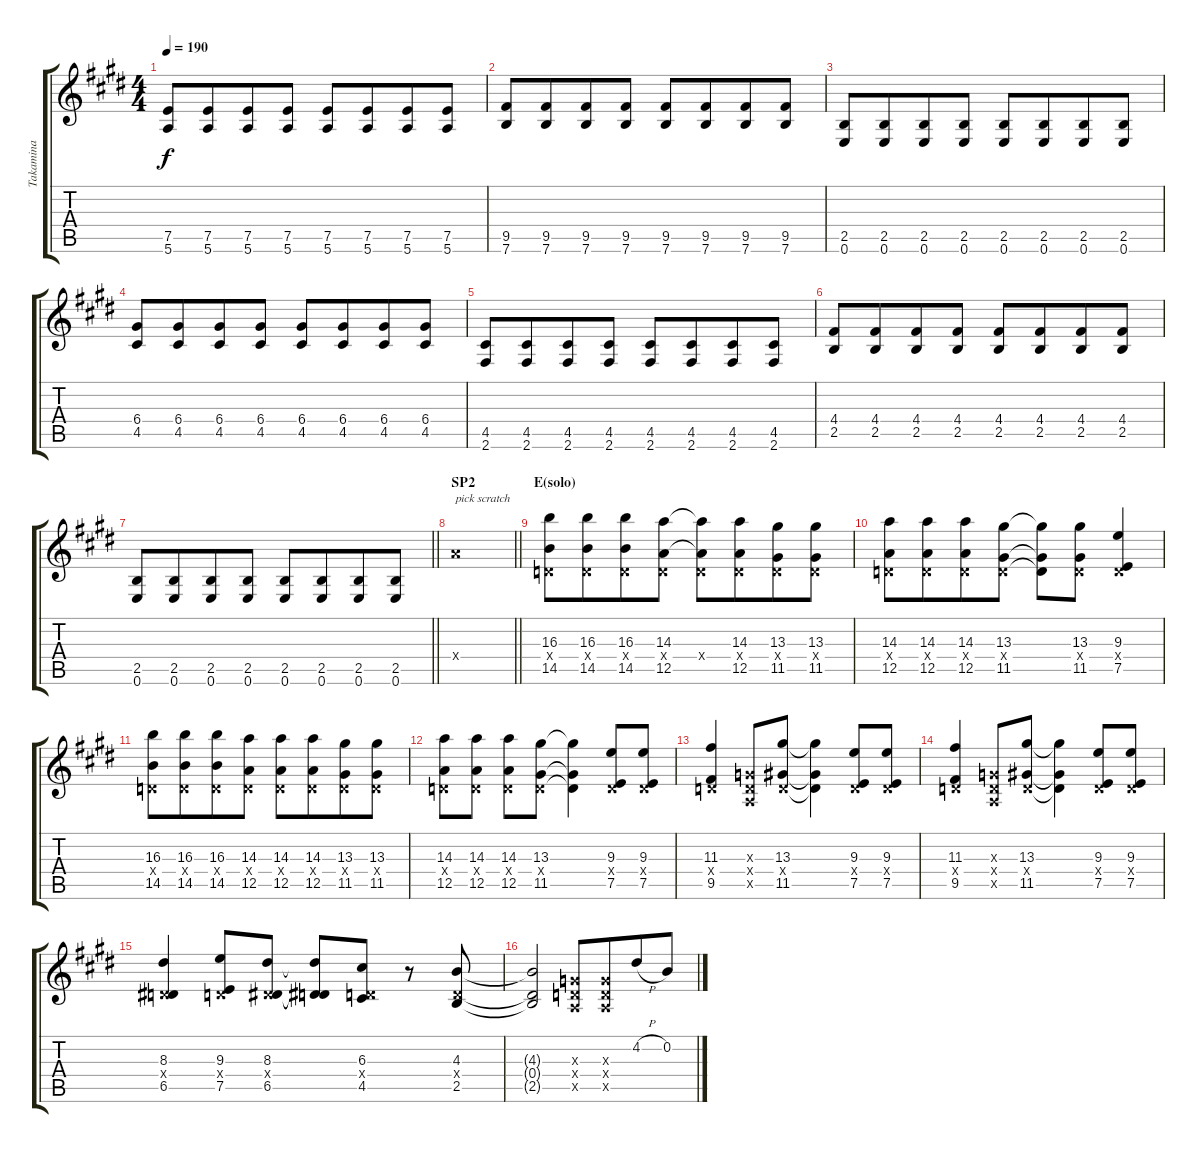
\track ("Takamina" "Takamina") {instrument distortionguitar}
\staff {score tabs}
\tuning (E4 B3 G3 D3 A2 E2) {hide}
\ts (4 4)
\tempo 190
\clef g2
\ks e
(7.5 5.6).8{dy f} (7.5 5.6).8{beam merge} (7.5 5.6).8 (7.5 5.6).8 (7.5 5.6).8 (7.5 5.6).8{beam merge} (7.5 5.6).8 (7.5 5.6).8 |
(9.5 7.6).8 (9.5 7.6).8{beam merge} (9.5 7.6).8 (9.5 7.6).8 (9.5 7.6).8 (9.5 7.6).8{beam merge} (9.5 7.6).8 (9.5 7.6).8 |
(2.5 0.6).8 (2.5 0.6).8{beam merge} (2.5 0.6).8 (2.5 0.6).8 (2.5 0.6).8 (2.5 0.6).8{beam merge} (2.5 0.6).8 (2.5 0.6).8 |
(6.4 4.5).8 (6.4 4.5).8{beam merge} (6.4 4.5).8 (6.4 4.5).8 (6.4 4.5).8 (6.4 4.5).8{beam merge} (6.4 4.5).8 (6.4 4.5).8 |
(4.5 2.6).8 (4.5 2.6).8{beam merge} (4.5 2.6).8 (4.5 2.6).8 (4.5 2.6).8 (4.5 2.6).8{beam merge} (4.5 2.6).8 (4.5 2.6).8 |
(4.4 2.5).8 (4.4 2.5).8{beam merge} (4.4 2.5).8 (4.4 2.5).8 (4.4 2.5).8 (4.4 2.5).8{beam merge} (4.4 2.5).8 (4.4 2.5).8 |
\barLineRight lightlight
(2.5 0.6).8 (2.5 0.6).8{beam merge} (2.5 0.6).8 (2.5 0.6).8 (2.5 0.6).8 (2.5 0.6).8{beam merge} (2.5 0.6).8 (2.5 0.6).8 |
\section ("" "SP2")
\barLineRight lightlight
7.4{x}.1{txt "pick scratch"} |
\section ("" "E(solo)")
(16.3 0.4{x} 14.5).8 (16.3 0.4{x} 14.5).8{beam merge} (16.3 0.4{x} 14.5).8 (14.3 0.4{x} 12.5).8 (14.3{t} 0.4{x} 12.5{t}).8 (14.3 0.4{x} 12.5).8{beam merge} (13.3 0.4{x} 11.5).8 (13.3 0.4{x} 11.5).8 |
(14.3 0.4{x} 12.5).8 (14.3 0.4{x} 12.5).8{beam merge} (14.3 0.4{x} 12.5).8 (13.3 0.4{x} 11.5).8 (13.3{t} 0.4{t} 11.5{t}).8 (13.3 0.4{x} 11.5).8 (9.3 0.4{x} 7.5).4 |
(16.3 0.4{x} 14.5).8 (16.3 0.4{x} 14.5).8{beam merge} (16.3 0.4{x} 14.5).8 (14.3 0.4{x} 12.5).8 (14.3 0.4{x} 12.5).8 (14.3 0.4{x} 12.5).8{beam merge} (13.3 0.4{x} 11.5).8 (13.3 0.4{x} 11.5).8 |
(14.3 0.4{x} 12.5).8 (14.3 0.4{x} 12.5).8 (14.3 0.4{x} 12.5).8 (13.3 0.4{x} 11.5).8 (13.3{t} 0.4{t} 11.5{t}).4 (9.3 0.4{x} 7.5).8 (9.3 0.4{x} 7.5).8 |
(11.3 0.4{x} 9.5).4 (0.3{x} 0.4{x} 0.5{x}).8 (13.3 0.4{x} 11.5).8 (13.3{t} 0.4{t} 11.5{t}).4 (9.3 0.4{x} 7.5).8 (9.3 0.4{x} 7.5).8 |
(11.3 0.4{x} 9.5).4 (0.3{x} 0.4{x} 0.5{x}).8 (13.3 0.4{x} 11.5).8 (13.3{t} 0.4{t} 11.5{t}).4 (9.3 0.4{x} 7.5).8 (9.3 0.4{x} 7.5).8 |
(8.3 0.4{x} 6.5).4 (9.3 0.4{x} 7.5).8 (8.3 0.4{x} 6.5).8 (8.3{t} 0.4{t} 6.5{t}).8{beam merge} (6.3 0.4{x} 4.5).8 r.8 (4.3 0.4{x} 2.5).8 |
(4.3{t} 0.4{t} 2.5{t}).2 (0.3{x} 0.4{x} 0.5{x}).8 (0.3{x} 0.4{x} 0.5{x}).8{beam merge} 4.2{h}.8 0.2.8
